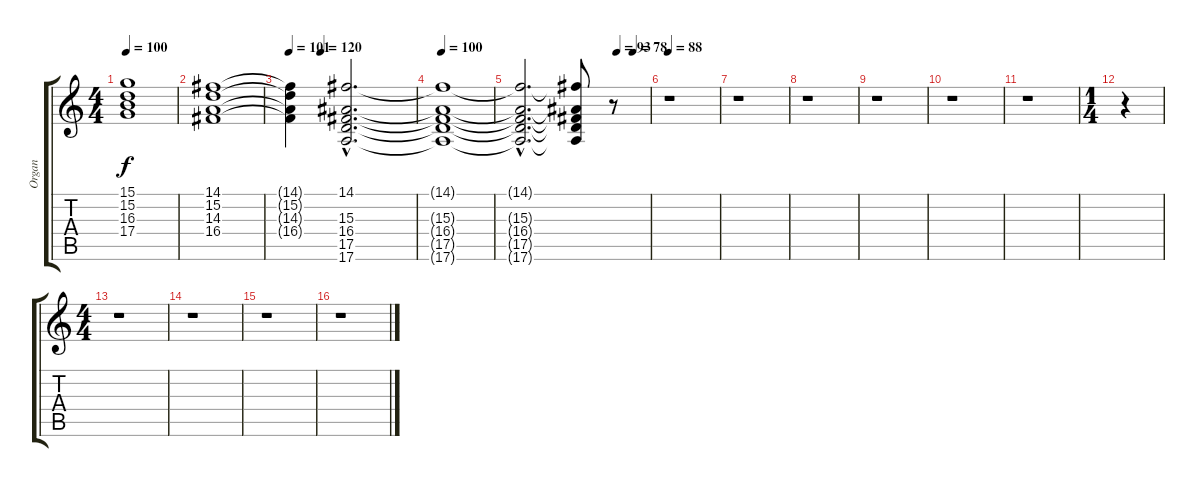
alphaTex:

\track ("Organ" "Organ") {instrument churchorgan}
\staff {score tabs}
\tuning (E4 B3 G3 D3 A2 E2) {hide}
\ts (4 4)
\tempo 100
\clef g2
\ks c
(15.1 15.2 16.3 17.4).1{dy f} |
(14.1 15.2 14.3 16.4).1 |
\tempo 101
\tempo (120 0.25)
(14.1{t} 15.2{t} 14.3{t} 16.4{t}).4 (14.1{hac} 15.3{hac} 16.4{hac} 17.5{hac} 17.6{hac}).2{d} |
\tempo 100
(14.1{t} 15.3{t} 16.4{t} 17.5{t} 17.6{t}).1 |
\tempo (93 0.75)
\tempo (78 0.875)
(14.1{hac t} 15.3{hac t} 16.4{hac t} 17.5{hac t} 17.6{hac t}).2{d} (14.1{t} 15.3{t} 16.4{t} 17.5{t} 17.6{t}).8 r.8 |
\tempo 88
r.1 |
r.1 |
r.1 |
r.1 |
r.1 |
r.1 |
\ts (1 4)
r.4 |
\ts (4 4)
r.1 |
r.1 |
r.1 |
r.1
